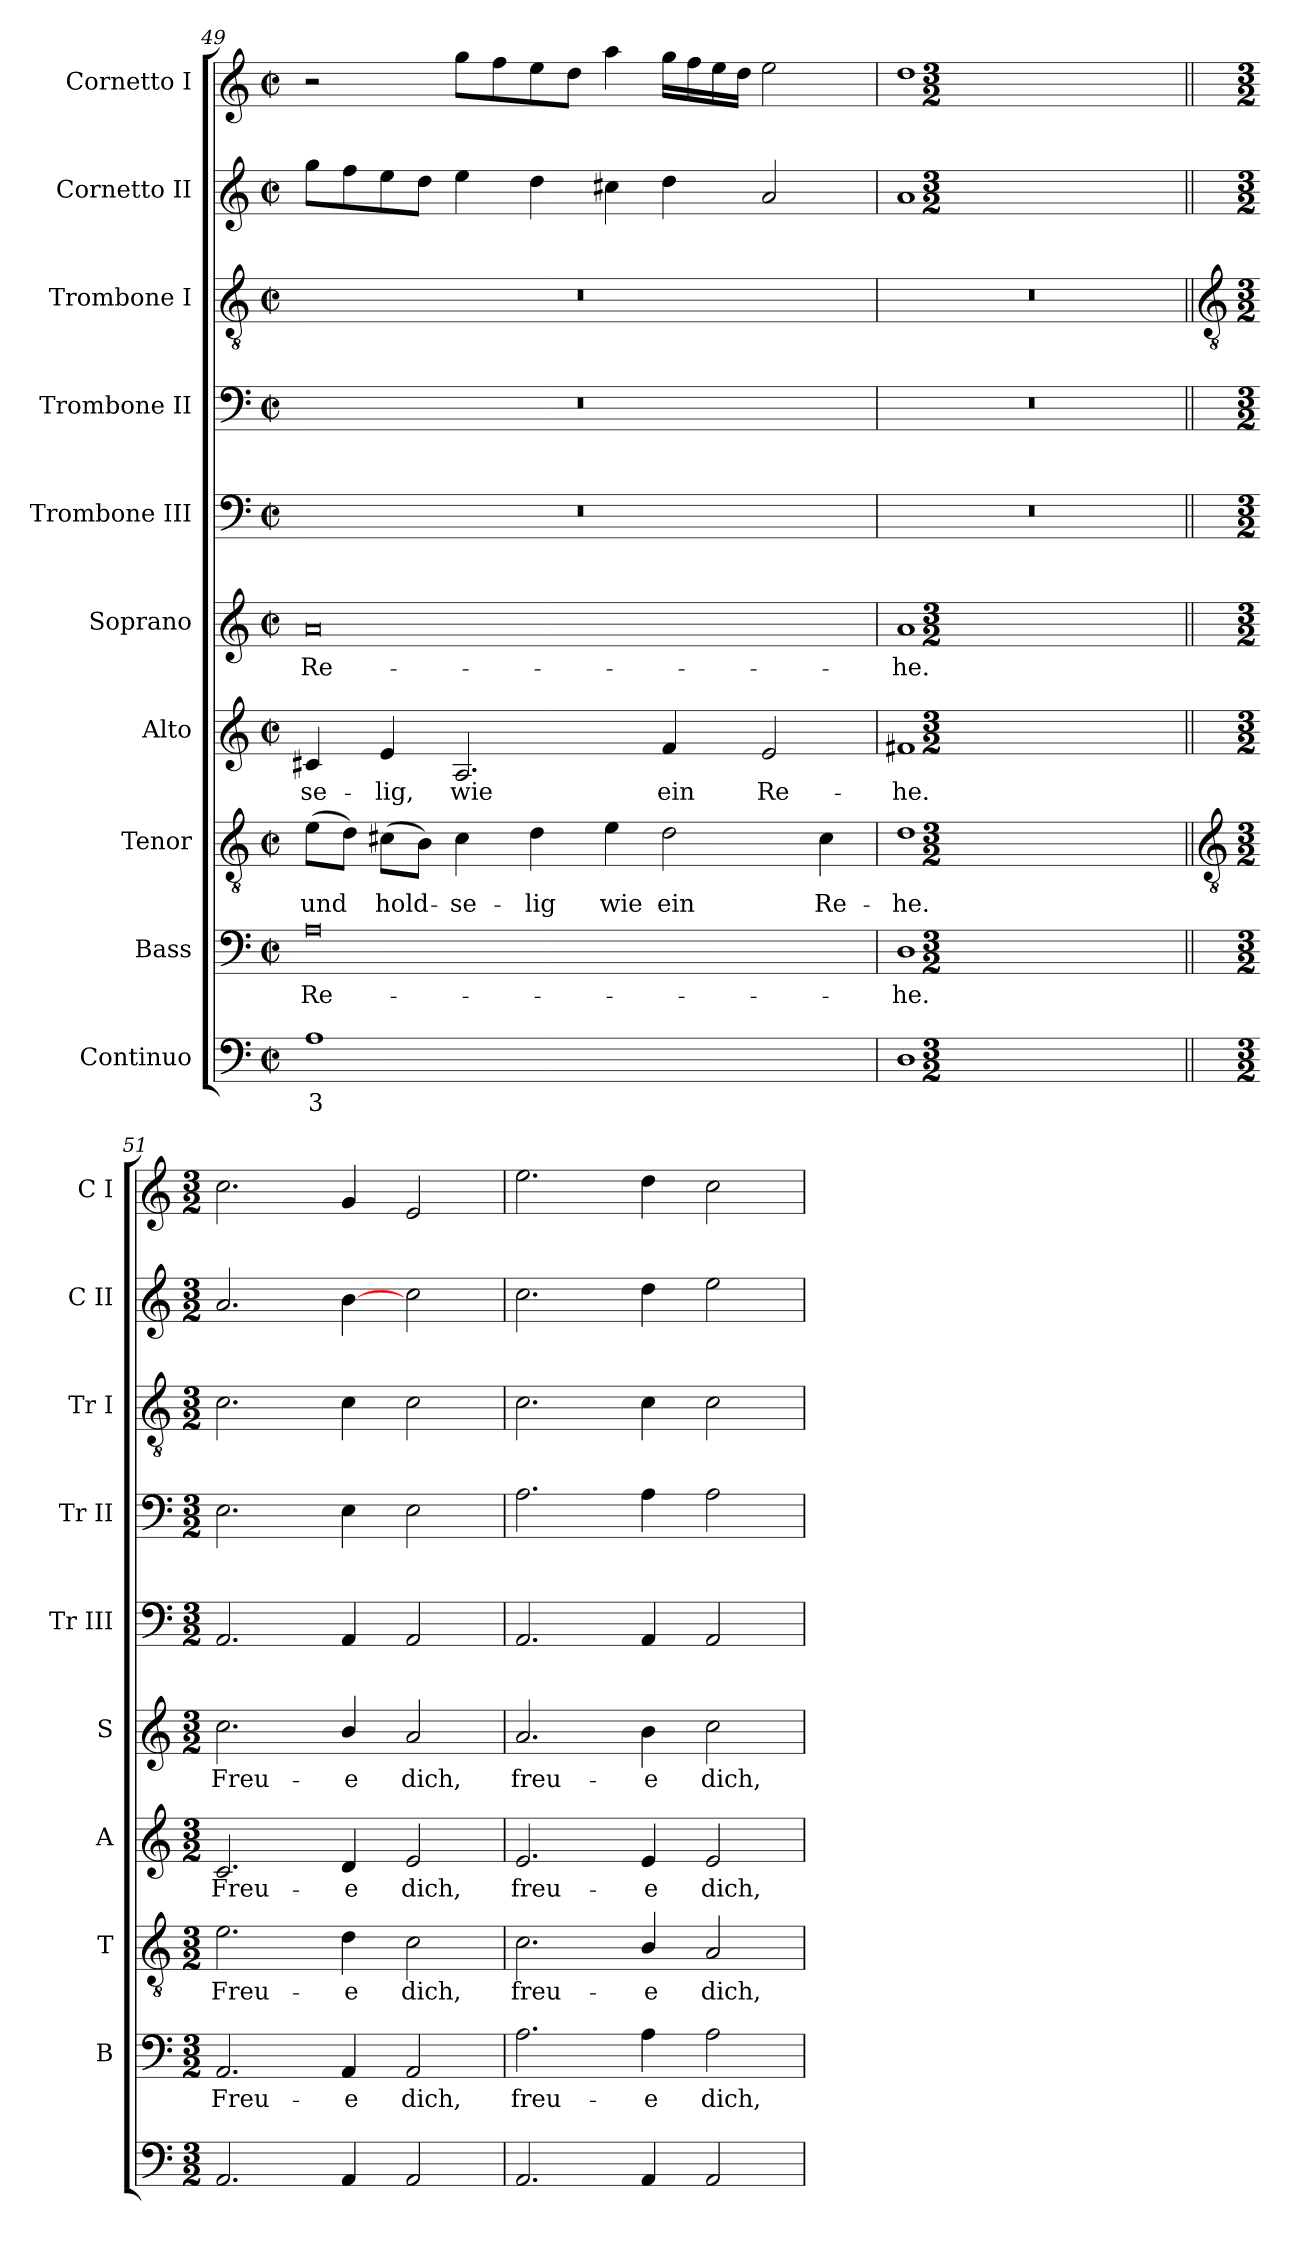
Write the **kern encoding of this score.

**kern	**text	**kern	**text	**kern	**text	**kern	**text	**kern	**text	**kern	**kern	**kern	**kern	**kern
*part10	*part10	*part9	*part9	*part8	*part8	*part7	*part7	*part6	*part6	*part5	*part4	*part3	*part2	*part1
*staff10	*staff10	*staff9	*staff9	*staff8	*staff8	*staff7	*staff7	*staff6	*staff6	*staff5	*staff4	*staff3	*staff2	*staff1
*I"Continuo	*	*I"Bass	*	*I"Tenor	*	*I"Alto	*	*I"Soprano	*	*I"Trombone III	*I"Trombone II	*I"Trombone I	*I"Cornetto II	*I"Cornetto I
*	*	*I'B	*	*I'T	*	*I'A	*	*I'S	*	*I'Tr III	*I'Tr II	*I'Tr I	*I'C II	*I'C I
*clefF4	*	*clefF4	*	*clefGv2	*	*clefG2	*	*clefG2	*	*clefF4	*clefF4	*clefGv2	*clefG2	*clefG2
*k[]	*	*k[]	*	*k[]	*	*k[]	*	*k[]	*	*k[]	*k[]	*k[]	*k[]	*k[]
*C:	*	*C:	*	*C:	*	*C:	*	*C:	*	*C:	*C:	*C:	*C:	*C:
*M4/2	*	*M4/2	*	*M4/2	*	*M4/2	*	*M4/2	*	*M4/2	*M4/2	*M4/2	*M4/2	*M4/2
*met(c|)	*	*met(c|)	*	*met(c|)	*	*met(c|)	*	*met(c|)	*	*met(c|)	*met(c|)	*met(c|)	*met(c|)	*met(c|)
=49	=49	=49	=49	=49	=49	=49	=49	=49	=49	=49	=49	=49	=49	=49
!	!LO:LY:b	!	!LO:LY:b	!	!LO:LY:b	!	!LO:LY:b	!	!LO:LY:b	!	!	!	!	!
1A	3	0A	Re-	(>8eL	und	4c#X	se-	0a	Re-	0r	0r	0r	8ggL	2r
.	.	.	.	8dJ)	.	.	.	.	.	.	.	.	8ff	.
!	!	!	!	!	!LO:LY:b	!	!LO:LY:b	!	!	!	!	!	!	!
.	.	.	.	(>8c#XL	hold-	4e	-lig,	.	.	.	.	.	8ee	.
.	.	.	.	8BJ)	.	.	.	.	.	.	.	.	8ddJ	.
!	!	!	!	!	!LO:LY:b	!	!LO:LY:b	!	!	!	!	!	!	!
.	.	.	.	4c#	se-	2.A	wie	.	.	.	.	.	4ee	8ggL
.	.	.	.	.	.	.	.	.	.	.	.	.	.	8ff
!	!	!	!	!	!LO:LY:b	!	!	!	!	!	!	!	!	!
.	.	.	.	4d	-lig	.	.	.	.	.	.	.	4dd	8ee
.	.	.	.	.	.	.	.	.	.	.	.	.	.	8ddJ
!	!	!	!	!	!LO:LY:b	!	!	!	!	!	!	!	!	!
[4AAyy	.	.	.	4e	wie	.	.	.	.	.	.	.	4cc#X	4aa
!	!LO:LY:b	!	!	!	!LO:LY:b	!	!LO:LY:b	!	!	!	!	!	!	!
2AAyy_	4	.	.	2d	ein	4f	ein	.	.	.	.	.	4dd	16ggLL
.	.	.	.	.	.	.	.	.	.	.	.	.	.	16ff
.	.	.	.	.	.	.	.	.	.	.	.	.	.	16ee
.	.	.	.	.	.	.	.	.	.	.	.	.	.	16ddJJ
!	!	!	!	!	!	!	!LO:LY:b	!	!	!	!	!	!	!
.	.	.	.	.	.	2e	Re-	.	.	.	.	.	2a	2ee
!	!LO:LY:b	!	!	!	!LO:LY:b	!	!	!	!	!	!	!	!	!
4AAyy]	3	.	.	4c#	Re-	.	.	.	.	.	.	.	.	.
=50	=50	=50	=50	=50	=50	=50	=50	=50	=50	=50	=50	=50	=50	=50
!	!	!	!LO:LY:b	!	!LO:LY:b	!	!LO:LY:b	!	!LO:LY:b	!	!	!	!	!
1D	.	1D	-he.	1d	-he.	1f#X	-he.	1a	-he.	0r	0r	0r	1a	1dd
*M3/2	*	*M3/2	*	*M3/2	*	*M3/2	*	*M3/2	*	*M3/2	*M3/2	*M3/2	*M3/2	*M3/2
1ryy	.	1ryy	.	1ryy	.	1ryy	.	1ryy	.	.	.	.	1ryy	1ryy
!!LO:LB:g=z
=51||	=51||	=51||	=51||	=51||	=51||	=51||	=51||	=51||	=51||	=51||	=51||	=51||	=51||	=51||
*	*	*	*	*clefGv2	*	*	*	*	*	*	*	*clefGv2	*	*
*M3/2	*	*M3/2	*	*M3/2	*	*M3/2	*	*M3/2	*	*M3/2	*M3/2	*M3/2	*M3/2	*M3/2
!	!	!	!LO:LY:b	!	!LO:LY:b	!	!LO:LY:b	!	!LO:LY:b	!	!	!	!	!
2.AA	.	2.AA	Freu-	2.e	Freu-	2.c	Freu-	2.cc	Freu-	2.AA	2.E	2.c	2.a	2.cc
!	!	!	!LO:LY:b	!	!LO:LY:b	!	!LO:LY:b	!	!LO:LY:b	!	!	!	!	!
4AA	.	4AA	-e	4d	-e	4d	-e	4b/	-e	4AA	4E	4c	[4b	4g
!	!	!	!LO:LY:b	!	!LO:LY:b	!	!LO:LY:b	!	!LO:LY:b	!	!	!	!	!
2AA	.	2AA	dich,	2c	dich,	2e	dich,	2a	dich,	2AA	2E	2c	2cc	2e
=52	=52	=52	=52	=52	=52	=52	=52	=52	=52	=52	=52	=52	=52	=52
!	!	!	!LO:LY:b	!	!LO:LY:b	!	!LO:LY:b	!	!LO:LY:b	!	!	!	!	!
2.AA	.	2.A	freu-	2.c	freu-	2.e	freu-	2.a	freu-	2.AA	2.A	2.c	2.cc	2.ee
!	!	!	!LO:LY:b	!	!LO:LY:b	!	!LO:LY:b	!	!LO:LY:b	!	!	!	!	!
4AA	.	4A	-e	4B/	-e	4e	-e	4b	-e	4AA	4A	4c	4dd	4dd
!	!	!	!LO:LY:b	!	!LO:LY:b	!	!LO:LY:b	!	!LO:LY:b	!	!	!	!	!
2AA	.	2A	dich,	2A	dich,	2e	dich,	2cc	dich,	2AA	2A	2c	2ee	2cc
=	=	=	=	=	=	=	=	=	=	=	=	=	=	=
*-	*-	*-	*-	*-	*-	*-	*-	*-	*-	*-	*-	*-	*-	*-
